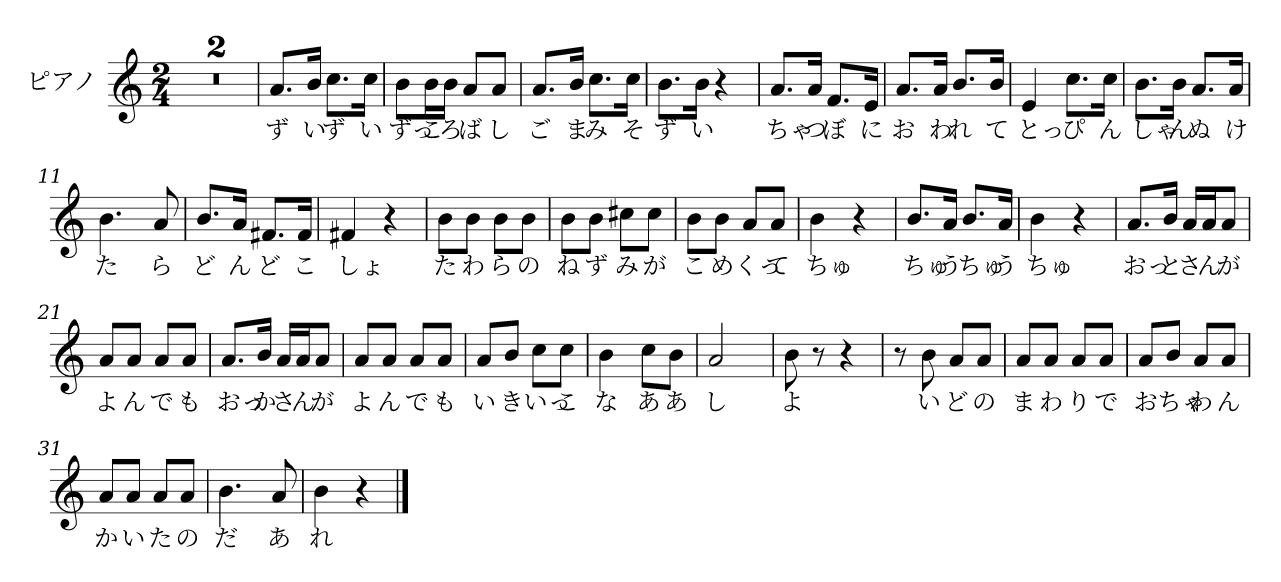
**kern	**text
*part1	*part1
*staff1	*staff1
*I"ピアノ	*
*clefG2	*
*k[]	*
*M2/4	*
*MM100	*
=1	=1
2r	.
=2	=2
2r	.
=3	=3
!	!LO:LY:b
8.a/L	ず
!	!LO:LY:b
16b/Jk	い
!	!LO:LY:b
8.cc\L	ず
!	!LO:LY:b
16cc\Jk	い
=4	=4
!	!LO:LY:b
8b\L	ずっ
!	!LO:LY:b
16b\L	こ
!	!LO:LY:b
16b\JJ	ろ
!	!LO:LY:b
8a/L	ば
!	!LO:LY:b
8a/J	し
=5	=5
!	!LO:LY:b
8.a/L	ご
!	!LO:LY:b
16b/Jk	ま
!	!LO:LY:b
8.cc\L	み
!	!LO:LY:b
16cc\Jk	そ
=6	=6
!	!LO:LY:b
8.b\L	ず
!	!LO:LY:b
16b\Jk	い
4r	.
=7	=7
!	!LO:LY:b
8.a/L	ちゃ
!	!LO:LY:b
16a/Jk	つ
!	!LO:LY:b
8.f/L	ぼ
!	!LO:LY:b
16e/Jk	に
=8	=8
!	!LO:LY:b
8.a/L	お
!	!LO:LY:b
16a/Jk	わ
!	!LO:LY:b
8.b/L	れ
!	!LO:LY:b
16b/Jk	て
=9	=9
!	!LO:LY:b
4e/	とっ
!	!LO:LY:b
8.cc\L	ぴ
!	!LO:LY:b
16cc\Jk	ん
=10	=10
!	!LO:LY:b
8.b\L	しゃ
!	!LO:LY:b
16b\Jk	ん
!	!LO:LY:b
8.a/L	ぬ
!	!LO:LY:b
16a/Jk	け
!!LO:LB:g=z
=11	=11
!	!LO:LY:b
4.b\	た
!	!LO:LY:b
8a/	ら
=12	=12
!	!LO:LY:b
8.b/L	ど
!	!LO:LY:b
16a/Jk	ん
!	!LO:LY:b
8.f#X/L	ど
!	!LO:LY:b
16f#/Jk	こ
=13	=13
!	!LO:LY:b
4f#X/	しょ
4r	.
=14	=14
!	!LO:LY:b
8b\L	た
!	!LO:LY:b
8b\J	わ
!	!LO:LY:b
8b\L	ら
!	!LO:LY:b
8b\J	の
=15	=15
!	!LO:LY:b
8b\L	ね
!	!LO:LY:b
8b\J	ず
!	!LO:LY:b
8cc#X\L	み
!	!LO:LY:b
8cc#\J	が
=16	=16
!	!LO:LY:b
8b\L	こ
!	!LO:LY:b
8b\J	め
!	!LO:LY:b
8a/L	くっ
!	!LO:LY:b
8a/J	て
=17	=17
!	!LO:LY:b
4b\	ちゅ
4r	.
=18	=18
!	!LO:LY:b
8.b/L	ちゅ
!	!LO:LY:b
16a/Jk	う
!	!LO:LY:b
8.b/L	ちゅ
!	!LO:LY:b
16a/Jk	う
=19	=19
!	!LO:LY:b
4b\	ちゅ
4r	.
=20	=20
!	!LO:LY:b
8.a/L	おっ
!	!LO:LY:b
16b/Jk	と
!	!LO:LY:b
16a/LL	さ
!	!LO:LY:b
16a/J	ん
!	!LO:LY:b
8a/J	が
!!LO:LB:g=z
=21	=21
!	!LO:LY:b
8a/L	よ
!	!LO:LY:b
8a/J	ん
!	!LO:LY:b
8a/L	で
!	!LO:LY:b
8a/J	も
=22	=22
!	!LO:LY:b
8.a/L	おっ
!	!LO:LY:b
16b/Jk	か
!	!LO:LY:b
16a/LL	さ
!	!LO:LY:b
16a/J	ん
!	!LO:LY:b
8a/J	が
=23	=23
!	!LO:LY:b
8a/L	よ
!	!LO:LY:b
8a/J	ん
!	!LO:LY:b
8a/L	で
!	!LO:LY:b
8a/J	も
=24	=24
!	!LO:LY:b
8a/L	い
!	!LO:LY:b
8b/J	き
!	!LO:LY:b
8cc\L	いっ
!	!LO:LY:b
8cc\J	こ
=25	=25
!	!LO:LY:b
4b\	な
!	!LO:LY:b
8cc\L	あ
!	!LO:LY:b
8b\J	あ
=26	=26
!	!LO:LY:b
2a/	し
=27	=27
!	!LO:LY:b
8b\	よ
8r	.
4r	.
=28	=28
8r	.
!	!LO:LY:b
8b\	い
!	!LO:LY:b
8a/L	ど
!	!LO:LY:b
8a/J	の
=29	=29
!	!LO:LY:b
8a/L	ま
!	!LO:LY:b
8a/J	わ
!	!LO:LY:b
8a/L	り
!	!LO:LY:b
8a/J	で
=30	=30
!	!LO:LY:b
8a/L	お
!	!LO:LY:b
8b/J	ちゃ
!	!LO:LY:b
8a/L	わ
!	!LO:LY:b
8a/J	ん
!!LO:LB:g=z
=31	=31
!	!LO:LY:b
8a/L	か
!	!LO:LY:b
8a/J	い
!	!LO:LY:b
8a/L	た
!	!LO:LY:b
8a/J	の
=32	=32
!	!LO:LY:b
4.b\	だ
!	!LO:LY:b
8a/	あ
=33	=33
!	!LO:LY:b
4b\	れ
4r	.
==	==
*-	*-
